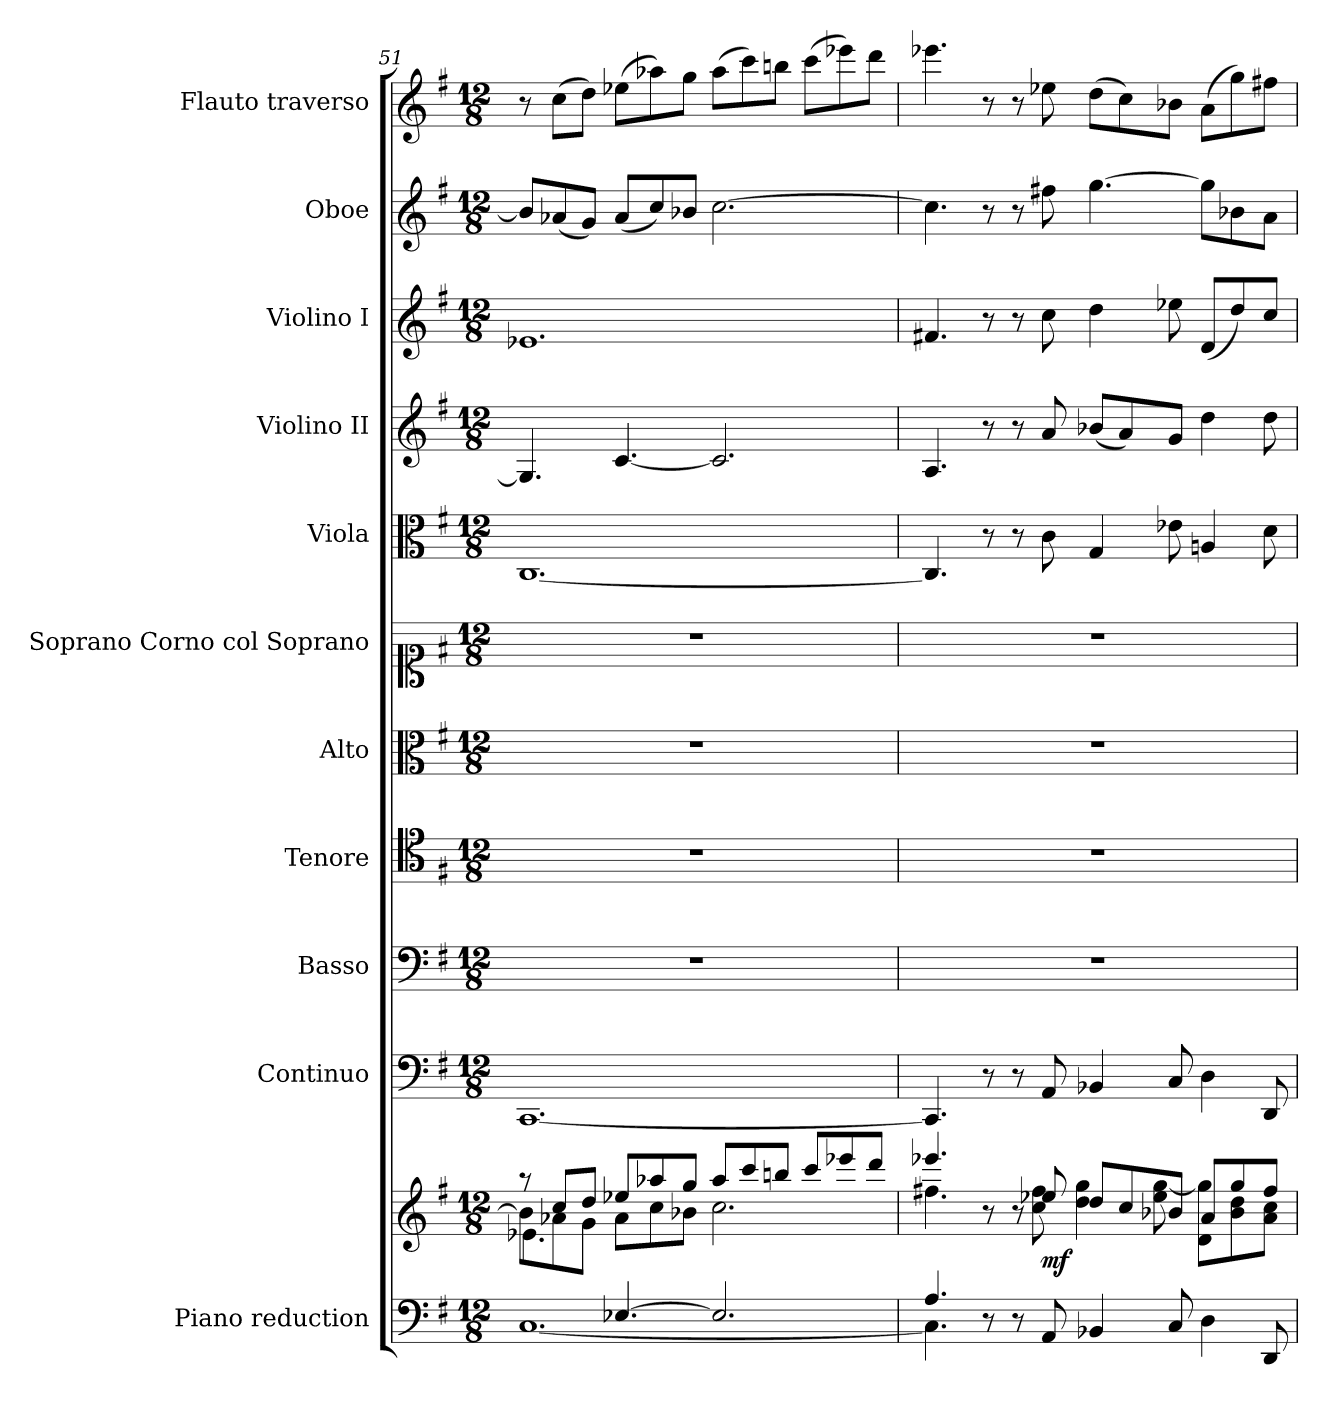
**kern	**kern	**dynam	**kern	**dynam	**kern	**kern	**kern	**kern	**kern	**dynam	**kern	**dynam	**kern	**dynam	**kern	**dynam	**kern	**dynam
*part11	*part11	*part11	*part10	*part10	*part9	*part8	*part7	*part6	*part5	*part5	*part4	*part4	*part3	*part3	*part2	*part2	*part1	*part1
*staff12	*staff11	*staff11/12	*staff10	*staff10	*staff9	*staff8	*staff7	*staff6	*staff5	*staff5	*staff4	*staff4	*staff3	*staff3	*staff2	*staff2	*staff1	*staff1
*I"Piano reduction	*	*	*I"Continuo	*	*I"Basso	*I"Tenore	*I"Alto	*I"Soprano Corno col Soprano	*I"Viola	*	*I"Violino II	*	*I"Violino I	*	*I"Oboe	*	*I"Flauto traverso	*
*I'Pno	*	*	*	*	*	*	*	*	*I'Vla	*	*I'Vln	*	*I'Vln	*	*I'Ob	*	*I'Fl	*
!!LO:PB:g=z
*clefF4	*clefG2	*	*clefF4	*	*clefF4	*clefC4	*clefC3	*clefC1	*clefC3	*	*clefG2	*	*clefG2	*	*clefG2	*	*clefG2	*
*k[f#]	*k[f#]	*	*k[f#]	*	*k[f#]	*k[f#]	*k[f#]	*k[f#]	*k[f#]	*	*k[f#]	*	*k[f#]	*	*k[f#]	*	*k[f#]	*
*M12/8	*M12/8	*	*M12/8	*	*M12/8	*M12/8	*M12/8	*M12/8	*M12/8	*	*M12/8	*	*M12/8	*	*M12/8	*	*M12/8	*
=51	=51	=51	=51	=51	=51	=51	=51	=51	=51	=51	=51	=51	=51	=51	=51	=51	=51	=51
*^	*^	*	*	*	*	*	*	*	*	*	*	*	*	*	*	*	*	*
*	*	*	*^	*	*	*	*	*	*	*	*	*	*	*	*	*	*	*	*	*
4.ryy	[1.C	8raa	8b-\L]	4.e-X\	.	[1.CC	.	1.r	1.r	1.r	1.r	[1.C	.	4.G/]	.	1.e-X	.	8b-/L]	.	8r	.
.	.	8cc/L	8a-X\	.	.	.	.	.	.	.	.	.	.	.	.	.	.	(<8a-X/	.	(>8cc\L	.
.	.	8dd/J	8g\J	.	.	.	.	.	.	.	.	.	.	.	.	.	.	8g/J)	.	8dd\J)	.
[4.E-X/	.	8ee-X/L	8a-\L	1ryy	.	.	.	.	.	.	.	.	.	[4.c/	.	.	.	(<8a-/L	.	(>8ee-X\L	.
.	.	8aa-X/	8cc\	.	.	.	.	.	.	.	.	.	.	.	.	.	.	8cc/)	.	8aa-X\)	.
.	.	8gg/J	8b-X\J	.	.	.	.	.	.	.	.	.	.	.	.	.	.	8b-X/J	.	8gg\J	.
2.E-/]	.	8aa-/L	2.cc\	.	.	.	.	.	.	.	.	.	.	2.c/]	.	.	.	[2.cc\	.	(>8aa-\L	.
.	.	8ccc/	.	.	.	.	.	.	.	.	.	.	.	.	.	.	.	.	.	8ccc\)	.
.	.	8bbn/J	.	.	.	.	.	.	.	.	.	.	.	.	.	.	.	.	.	8bbn\J	.
.	.	8ccc/L	.	.	.	.	.	.	.	.	.	.	.	.	.	.	.	.	.	(>8ccc\L	.
.	.	8eee-X/	.	.	.	.	.	.	.	.	.	.	.	.	.	.	.	.	.	8eee-X\)	.
.	.	8ddd/J	.	8ryy	.	.	.	.	.	.	.	.	.	.	.	.	.	.	.	8ddd\J	.
*	*	*	*v	*v	*	*	*	*	*	*	*	*	*	*	*	*	*	*	*	*	*
=52	=52	=52	=52	=52	=52	=52	=52	=52	=52	=52	=52	=52	=52	=52	=52	=52	=52	=52	=52	=52
4.A/	4.C\]	4.eee-X/	4.ff#X\	.	4.CC/]	.	1.r	1.r	1.r	1.r	4.C/]	.	4.A/	.	4.f#X/	.	4.cc\]	.	4.eee-X\	.
8r	4.ryy	8r	8ryy	.	8r	.	.	.	.	.	8r	.	8r	.	8r	.	8r	.	8r	.
8r	.	8r	8ryy	.	8r	.	.	.	.	.	8r	.	8r	.	8r	.	8r	.	8r	.
!	!	!	!	!LO:DY:b	!	!LO:DY:a	!	!	!	!	!	!LO:DY:b	!	!LO:DY:b	!	!LO:DY:b	!	!LO:DY:b	!	!LO:DY:b
8AA/	.	8ee-X/	8cc\ 8ff#\	mf	8AA/	other-dynamics	.	.	.	.	8c\	other-dynamics	8a/	other-dynamics	8cc\	other-dynamics	8ff#X\	other-dynamics	8ee-X\	other-dynamics
4BB-X/	2.ryy	8dd/L	4dd\ 4gg\	.	4BB-X/	.	.	.	.	.	4G/	.	(<8b-X/L	.	4dd\	.	[4.gg\	.	(>8dd\L	.
.	.	8cc/	.	.	.	.	.	.	.	.	.	.	8a/)	.	.	.	.	.	8cc\)	.
8C/	.	8b-X/J	8ee-\ [8gg\	.	8C/	.	.	.	.	.	8e-X\	.	8g/J	.	8ee-X\	.	.	.	8b-X\J	.
4D\	.	8a/L	8d\ 8gg\]L	.	4D\	.	.	.	.	.	4An/	.	4dd\	.	(<8d/L	.	8gg\L]	.	(>8a\L	.
.	.	8gg/	8b-\ 8dd\	.	.	.	.	.	.	.	.	.	.	.	8dd/)	.	8b-X\	.	8gg\)	.
8DD/	.	8ff#/J	8a\ 8cc\J	.	8DD/	.	.	.	.	.	8d\	.	8dd\	.	8cc/J	.	8a\J	.	8ff#X\J	.
*v	*v	*	*	*	*	*	*	*	*	*	*	*	*	*	*	*	*	*	*	*
*	*v	*v	*	*	*	*	*	*	*	*	*	*	*	*	*	*	*	*	*
=	=	=	=	=	=	=	=	=	=	=	=	=	=	=	=	=	=	=
*-	*-	*-	*-	*-	*-	*-	*-	*-	*-	*-	*-	*-	*-	*-	*-	*-	*-	*-
